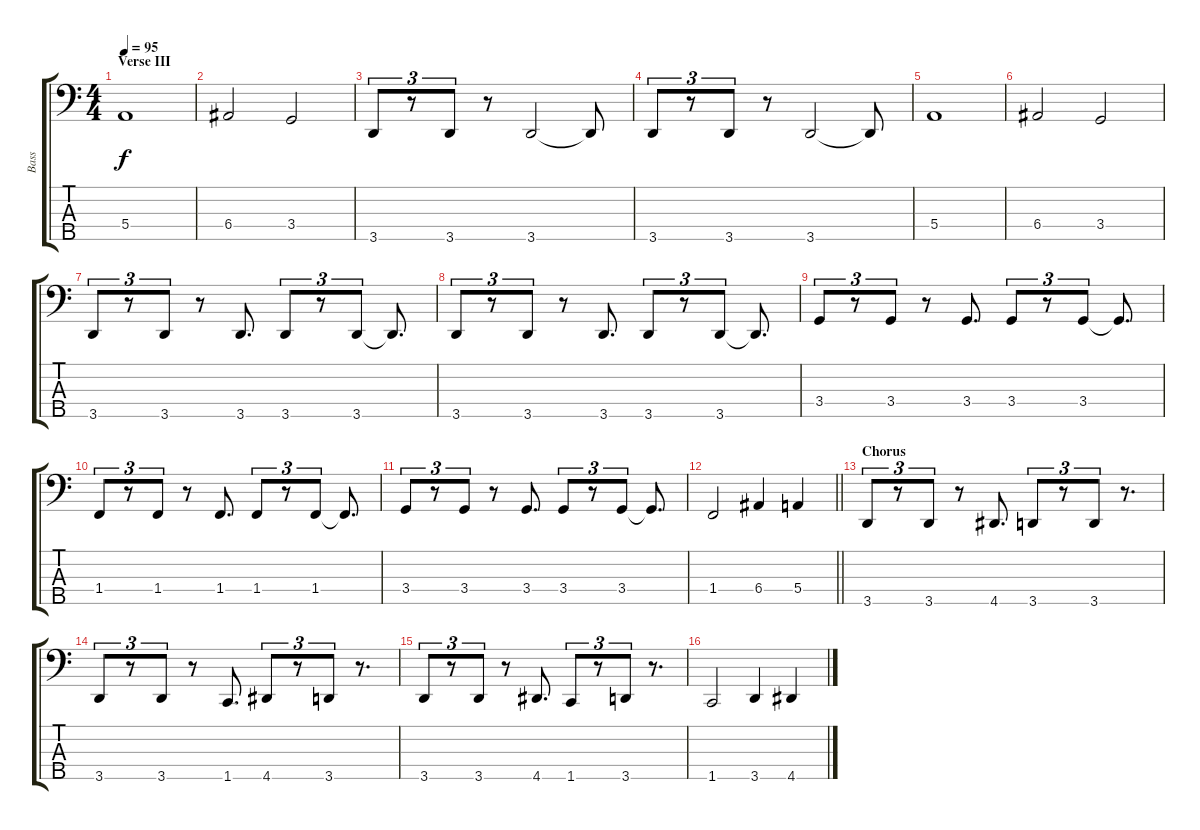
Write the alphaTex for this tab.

\track ("Bass" "Bass") {instrument electricbassfinger}
\staff {score tabs}
\tuning (G2 D2 A1 E1 B0) {hide}
\ts (4 4)
\section ("" "Verse III")
\tempo 95
\clef f4
\ks c
5.4.1{dy f} |
6.4.2 3.4.2 |
3.5.8{tu (3 2)} r.8{tu (3 2)} 3.5.8{tu (3 2)} r.8 3.5.2 3.5{t}.8 |
3.5.8{tu (3 2)} r.8{tu (3 2)} 3.5.8{tu (3 2)} r.8 3.5.2 3.5{t}.8 |
5.4.1 |
6.4.2 3.4.2 |
3.5.8{tu (3 2)} r.8{tu (3 2)} 3.5.8{tu (3 2)} r.8 3.5.8{d} 3.5.8{tu (3 2)} r.8{tu (3 2)} 3.5.8{tu (3 2)} 3.5{t}.8{d} |
3.5.8{tu (3 2)} r.8{tu (3 2)} 3.5.8{tu (3 2)} r.8 3.5.8{d} 3.5.8{tu (3 2)} r.8{tu (3 2)} 3.5.8{tu (3 2)} 3.5{t}.8{d} |
3.4.8{tu (3 2)} r.8{tu (3 2)} 3.4.8{tu (3 2)} r.8 3.4.8{d} 3.4.8{tu (3 2)} r.8{tu (3 2)} 3.4.8{tu (3 2)} 3.4{t}.8{d} |
1.4.8{tu (3 2)} r.8{tu (3 2)} 1.4.8{tu (3 2)} r.8 1.4.8{d} 1.4.8{tu (3 2)} r.8{tu (3 2)} 1.4.8{tu (3 2)} 1.4{t}.8{d} |
3.4.8{tu (3 2)} r.8{tu (3 2)} 3.4.8{tu (3 2)} r.8 3.4.8{d} 3.4.8{tu (3 2)} r.8{tu (3 2)} 3.4.8{tu (3 2)} 3.4{t}.8{d} |
\barLineRight lightlight
1.4.2 6.4.4 5.4.4 |
\section ("" "Chorus")
3.5.8{tu (3 2)} r.8{tu (3 2)} 3.5.8{tu (3 2)} r.8 4.5.8{d} 3.5.8{tu (3 2)} r.8{tu (3 2)} 3.5.8{tu (3 2)} r.8{d} |
3.5.8{tu (3 2)} r.8{tu (3 2)} 3.5.8{tu (3 2)} r.8 1.5.8{d} 4.5.8{tu (3 2)} r.8{tu (3 2)} 3.5.8{tu (3 2)} r.8{d} |
3.5.8{tu (3 2)} r.8{tu (3 2)} 3.5.8{tu (3 2)} r.8 4.5.8{d} 1.5.8{tu (3 2)} r.8{tu (3 2)} 3.5.8{tu (3 2)} r.8{d} |
1.5.2 3.5.4 4.5.4
